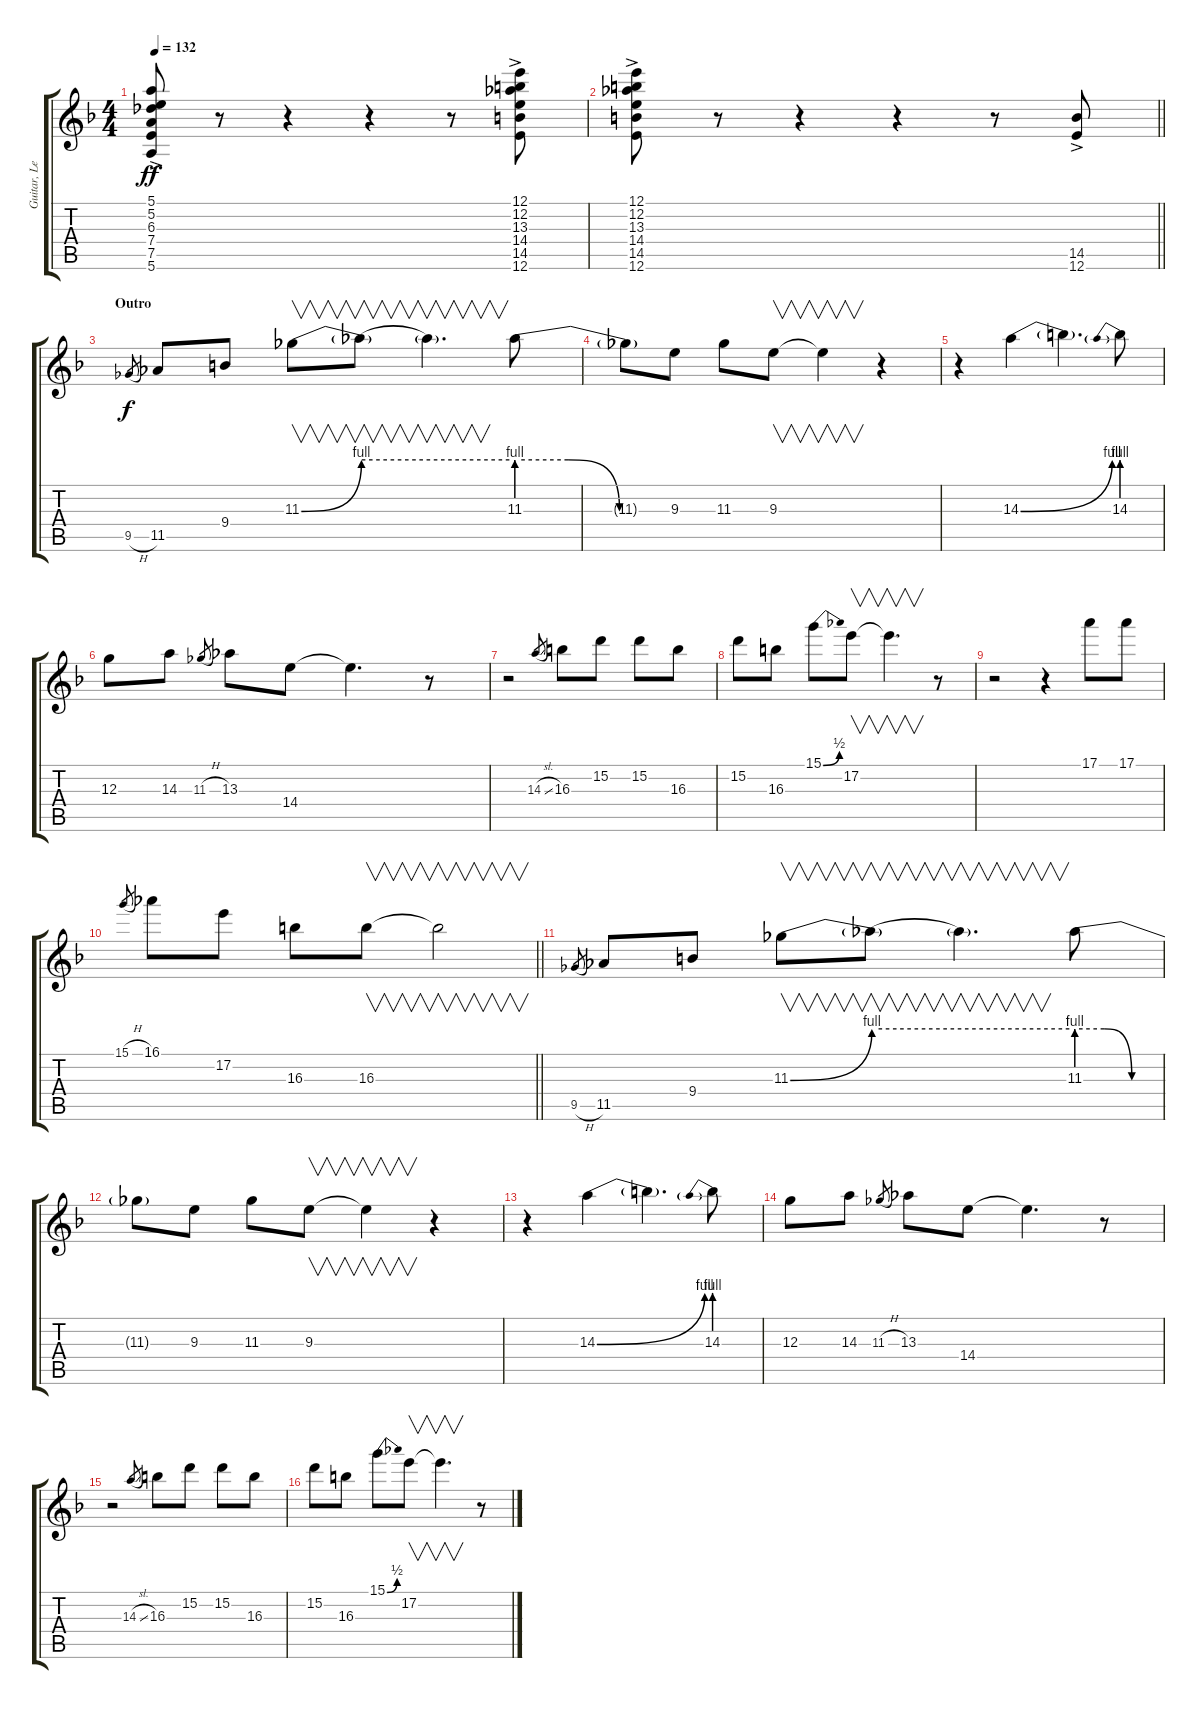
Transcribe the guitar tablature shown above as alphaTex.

\track ("Guitar, Lead" "Guitar, Le") {instrument distortionguitar}
\staff {score tabs}
\tuning (E4 B3 G3 D3 A2 E2) {hide}
\ts (4 4)
\tempo 132
\clef g2
\ks f
(5.1{ac} 5.2{ac} 6.3{ac} 7.4{ac} 7.5{ac} 5.6{ac}).8{dy ff} r.8 r.4 r.4 r.8 (12.1{ac} 12.2{ac} 13.3{ac} 14.4{ac} 14.5{ac} 12.6{ac}).8 |
\barLineRight lightlight
(12.1{ac} 12.2{ac} 13.3{ac} 14.4{ac} 14.5{ac} 12.6{ac}).8 r.8 r.4 r.4 r.8 (14.5{ac} 12.6{ac}).8 |
\section ("" "Outro")
9.5{h}.8{gr dy f} 11.5.8 9.4.8 11.3{be (bend 0 0 60 4)}.8{v} 11.3{be (hold 0 4 60 4) t}.8{v} 11.3{t}.4{v d} 11.3{be (custom 0 4 20 4 40 0 60 0)}.8 |
11.3{t}.8 9.3.8 11.3.8 9.3.8{v} 9.3{t}.4{v} r.4 |
r.4 14.3{be (bend 0 0 60 4)}.4 14.3{t}.4{d} 14.3{be (prebend 0 4 60 4)}.8 |
12.3.8 14.3.8 11.3{h}.8{gr} 13.3.8 14.4.8 14.4{t}.4{d} r.8 |
r.2 14.3{sl}.8{gr} 16.3.8 15.2.8 15.2.8 16.3.8 |
15.2.8 16.3.8 15.1{be (bend 0 0 60 2)}.8 17.2.8{v} 17.2{t}.4{v d} r.8 |
r.2 r.4 17.1.8 17.1.8 |
\barLineRight lightlight
15.1{h}.8{gr} 16.1.8 17.2.8 16.3.8 16.3.8{v} 16.3{t}.2{v} |
9.5{h}.8{gr} 11.5.8 9.4.8 11.3{be (bend 0 0 60 4)}.8{v} 11.3{be (hold 0 4 60 4) t}.8{v} 11.3{t}.4{v d} 11.3{be (custom 0 4 20 4 40 0 60 0)}.8 |
11.3{t}.8 9.3.8 11.3.8 9.3.8{v} 9.3{t}.4{v} r.4 |
r.4 14.3{be (bend 0 0 60 4)}.4 14.3{t}.4{d} 14.3{be (prebend 0 4 60 4)}.8 |
12.3.8 14.3.8 11.3{h}.8{gr} 13.3.8 14.4.8 14.4{t}.4{d} r.8 |
r.2 14.3{sl}.8{gr} 16.3.8 15.2.8 15.2.8 16.3.8 |
15.2.8 16.3.8 15.1{be (bend 0 0 60 2)}.8 17.2.8{v} 17.2{t}.4{v d} r.8
